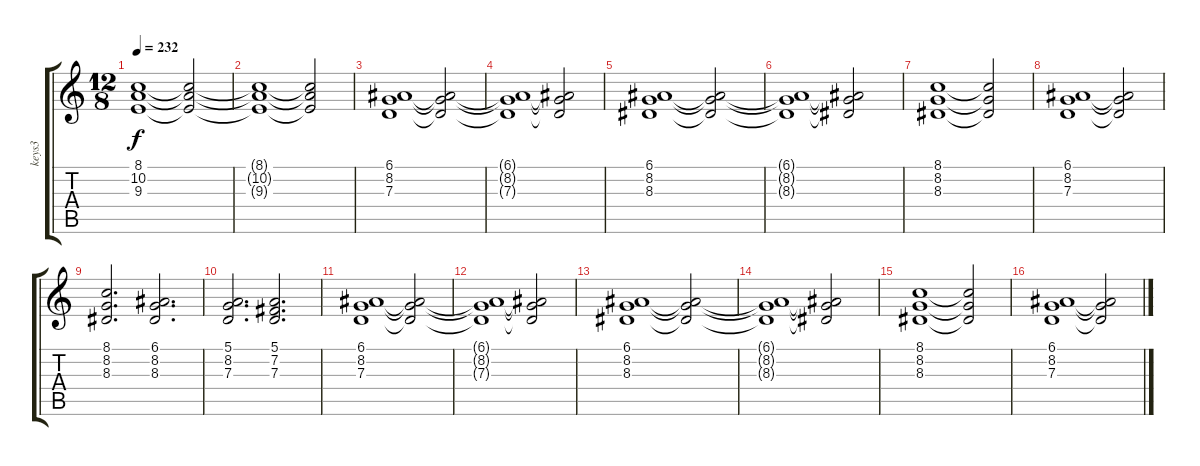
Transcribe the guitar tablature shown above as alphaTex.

\track ("keys3" "keys3") {instrument drawbarorgan}
\staff {score tabs}
\tuning (E4 B3 G3 D3 A2 E2) {hide}
\ts (12 8)
\tempo 232
\clef g2
\ks c
(8.1 10.2 9.3).1{dy f} (8.1{t} 10.2{t} 9.3{t}).2 |
(8.1{t} 10.2{t} 9.3{t}).1 (8.1{t} 10.2{t} 9.3{t}).2 |
(6.1 8.2 7.3).1 (6.1{t} 8.2{t} 7.3{t}).2 |
(6.1{t} 8.2{t} 7.3{t}).1 (6.1{t} 8.2{t} 7.3{t}).2 |
(6.1 8.2 8.3).1 (6.1{t} 8.2{t} 8.3{t}).2 |
(6.1{t} 8.2{t} 8.3{t}).1 (6.1{t} 8.2{t} 8.3{t}).2 |
(8.1 8.2 8.3).1 (8.1{t} 8.2{t} 8.3{t}).2 |
(6.1 8.2 7.3).1 (6.1{t} 8.2{t} 7.3{t}).2 |
(8.1 8.2 8.3).2{d} (6.1 8.2 8.3).2{d} |
(5.1 8.2 7.3).2{d} (5.1 7.2 7.3).2{d} |
(6.1 8.2 7.3).1 (6.1{t} 8.2{t} 7.3{t}).2 |
(6.1{t} 8.2{t} 7.3{t}).1 (6.1{t} 8.2{t} 7.3{t}).2 |
(6.1 8.2 8.3).1 (6.1{t} 8.2{t} 8.3{t}).2 |
(6.1{t} 8.2{t} 8.3{t}).1 (6.1{t} 8.2{t} 8.3{t}).2 |
(8.1 8.2 8.3).1 (8.1{t} 8.2{t} 8.3{t}).2 |
(6.1 8.2 7.3).1 (6.1{t} 8.2{t} 7.3{t}).2
